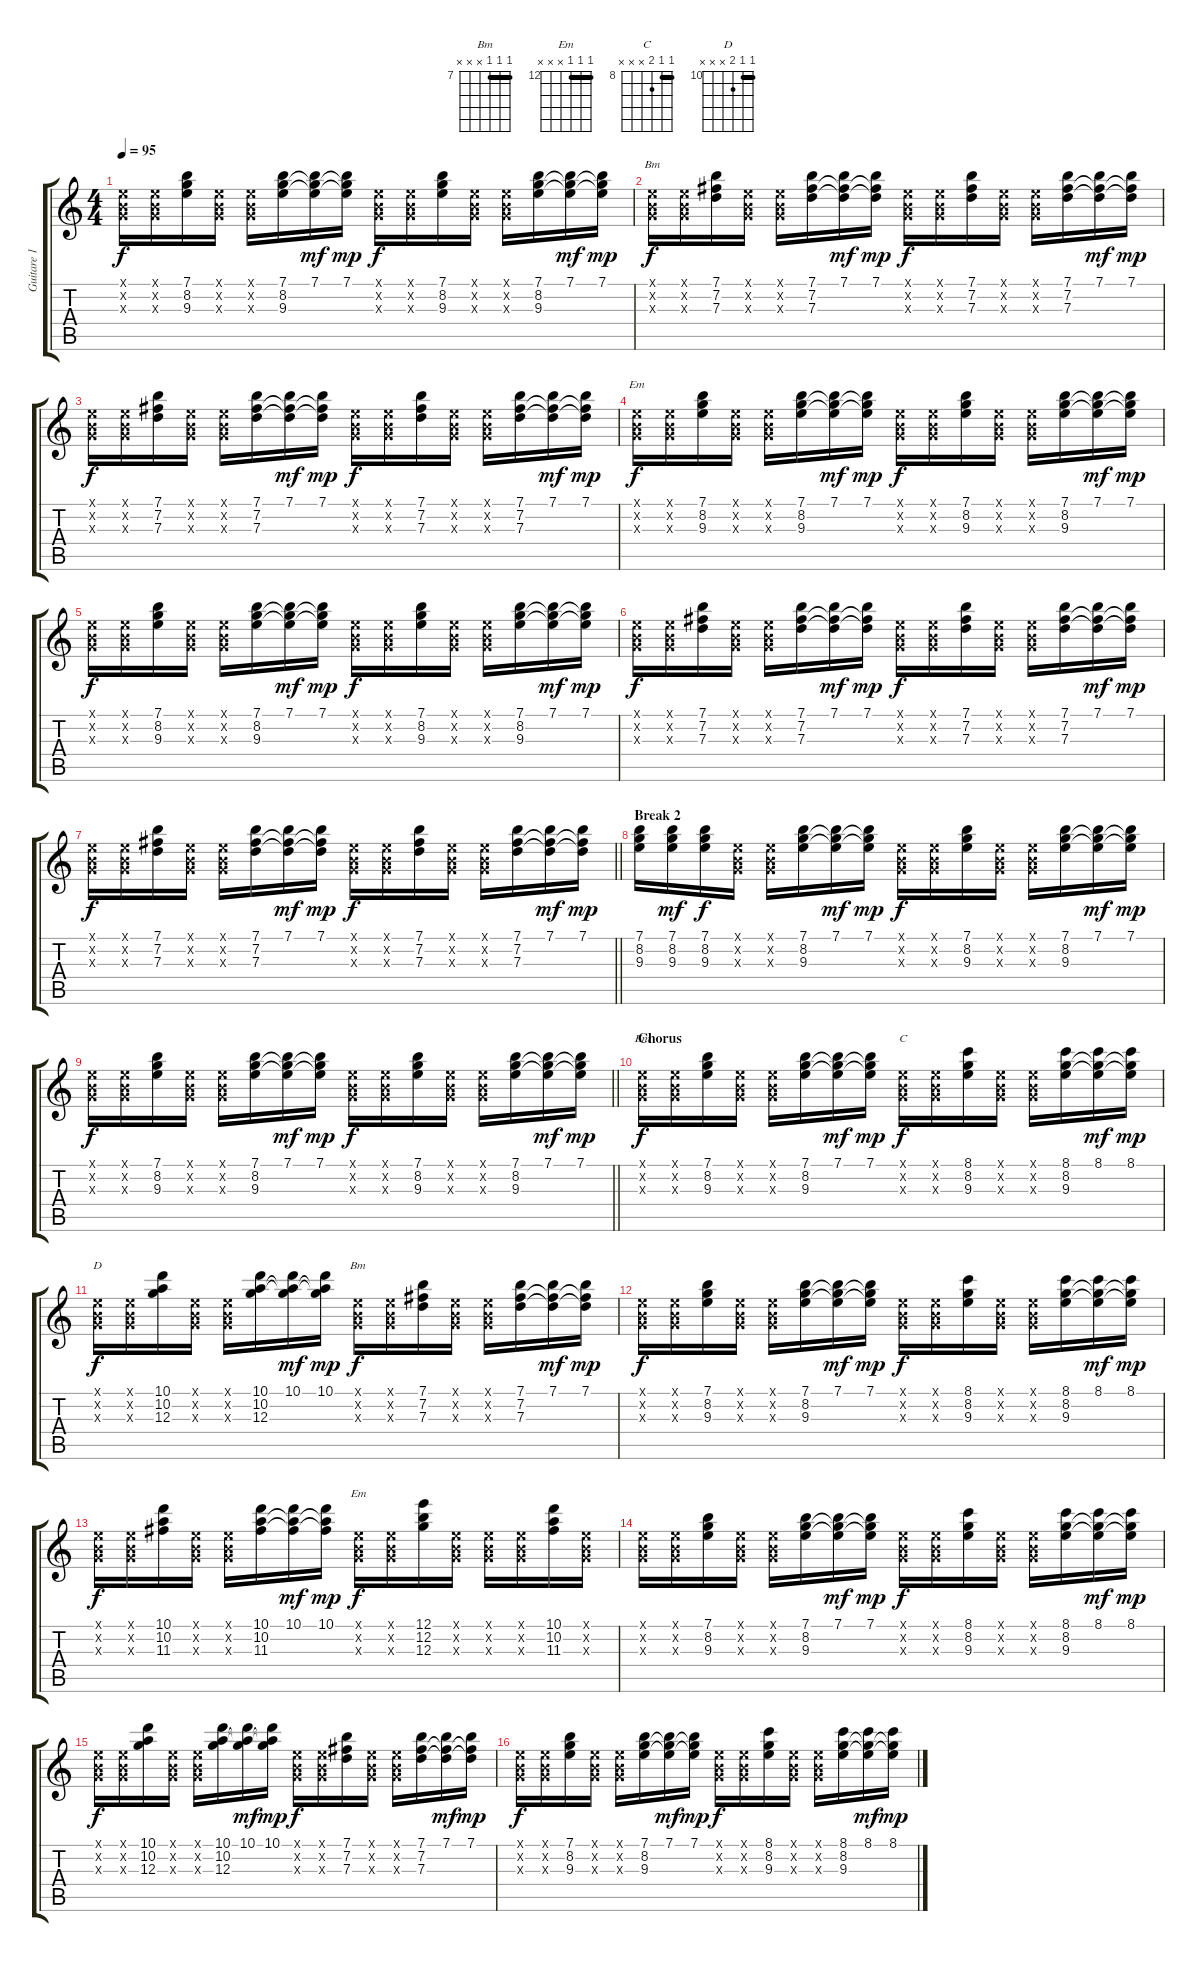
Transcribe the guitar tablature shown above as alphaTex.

\track ("Guitare 1" "Guitare 1") {instrument overdrivenguitar}
\staff {score tabs}
\tuning (E4 B3 G3 D3 A2 E2) {hide}
\chord ("Bm" 7 7 7 9 9 7) {firstfret 7 barre 7}
\chord ("Em" 7 8 9 9 7 x) {firstfret 7 barre 7}
\chord ("Em" 7 8 9 x x x) {firstfret 7}
\chord ("C" 8 8 9 x x x) {firstfret 8 barre 8}
\chord ("D" 10 10 11 x x x) {firstfret 10 barre 10}
\chord ("Bm" 7 7 7 x x x) {firstfret 7 barre 7}
\chord ("Em" 12 12 12 x x x) {firstfret 12 barre 12}
\ts (4 4)
\tempo 95
\clef g2
\ks c
(0.1{x} 0.2{x} 0.3{x}).16{dy f} (0.1{x} 0.2{x} 0.3{x}).16 (7.1 8.2 9.3).16 (0.1{x} 0.2{x} 0.3{x}).16 (0.1{x} 0.2{x} 0.3{x}).16 (7.1 8.2 9.3).16 (7.1 8.2{t} 9.3{t}).16{dy mf} (7.1 8.2{t} 9.3{t}).16{dy mp} (0.1{x} 0.2{x} 0.3{x}).16{dy f} (0.1{x} 0.2{x} 0.3{x}).16 (7.1 8.2 9.3).16 (0.1{x} 0.2{x} 0.3{x}).16 (0.1{x} 0.2{x} 0.3{x}).16 (7.1 8.2 9.3).16 (7.1 8.2{t} 9.3{t}).16{dy mf} (7.1 8.2{t} 9.3{t}).16{dy mp} |
(0.1{x} 0.2{x} 0.3{x}).16{ch "Bm" dy f} (0.1{x} 0.2{x} 0.3{x}).16 (7.1 7.2 7.3).16 (0.1{x} 0.2{x} 0.3{x}).16 (0.1{x} 0.2{x} 0.3{x}).16 (7.1 7.2 7.3).16 (7.1 7.2{t} 7.3{t}).16{dy mf} (7.1 7.2{t} 7.3{t}).16{dy mp} (0.1{x} 0.2{x} 0.3{x}).16{dy f} (0.1{x} 0.2{x} 0.3{x}).16 (7.1 7.2 7.3).16 (0.1{x} 0.2{x} 0.3{x}).16 (0.1{x} 0.2{x} 0.3{x}).16 (7.1 7.2 7.3).16 (7.1 7.2{t} 7.3{t}).16{dy mf} (7.1 7.2{t} 7.3{t}).16{dy mp} |
(0.1{x} 0.2{x} 0.3{x}).16{dy f} (0.1{x} 0.2{x} 0.3{x}).16 (7.1 7.2 7.3).16 (0.1{x} 0.2{x} 0.3{x}).16 (0.1{x} 0.2{x} 0.3{x}).16 (7.1 7.2 7.3).16 (7.1 7.2{t} 7.3{t}).16{dy mf} (7.1 7.2{t} 7.3{t}).16{dy mp} (0.1{x} 0.2{x} 0.3{x}).16{dy f} (0.1{x} 0.2{x} 0.3{x}).16 (7.1 7.2 7.3).16 (0.1{x} 0.2{x} 0.3{x}).16 (0.1{x} 0.2{x} 0.3{x}).16 (7.1 7.2 7.3).16 (7.1 7.2{t} 7.3{t}).16{dy mf} (7.1 7.2{t} 7.3{t}).16{dy mp} |
(0.1{x} 0.2{x} 0.3{x}).16{ch "Em" dy f} (0.1{x} 0.2{x} 0.3{x}).16 (7.1 8.2 9.3).16 (0.1{x} 0.2{x} 0.3{x}).16 (0.1{x} 0.2{x} 0.3{x}).16 (7.1 8.2 9.3).16 (7.1 8.2{t} 9.3{t}).16{dy mf} (7.1 8.2{t} 9.3{t}).16{dy mp} (0.1{x} 0.2{x} 0.3{x}).16{dy f} (0.1{x} 0.2{x} 0.3{x}).16 (7.1 8.2 9.3).16 (0.1{x} 0.2{x} 0.3{x}).16 (0.1{x} 0.2{x} 0.3{x}).16 (7.1 8.2 9.3).16 (7.1 8.2{t} 9.3{t}).16{dy mf} (7.1 8.2{t} 9.3{t}).16{dy mp} |
(0.1{x} 0.2{x} 0.3{x}).16{dy f} (0.1{x} 0.2{x} 0.3{x}).16 (7.1 8.2 9.3).16 (0.1{x} 0.2{x} 0.3{x}).16 (0.1{x} 0.2{x} 0.3{x}).16 (7.1 8.2 9.3).16 (7.1 8.2{t} 9.3{t}).16{dy mf} (7.1 8.2{t} 9.3{t}).16{dy mp} (0.1{x} 0.2{x} 0.3{x}).16{dy f} (0.1{x} 0.2{x} 0.3{x}).16 (7.1 8.2 9.3).16 (0.1{x} 0.2{x} 0.3{x}).16 (0.1{x} 0.2{x} 0.3{x}).16 (7.1 8.2 9.3).16 (7.1 8.2{t} 9.3{t}).16{dy mf} (7.1 8.2{t} 9.3{t}).16{dy mp} |
(0.1{x} 0.2{x} 0.3{x}).16{dy f} (0.1{x} 0.2{x} 0.3{x}).16 (7.1 7.2 7.3).16 (0.1{x} 0.2{x} 0.3{x}).16 (0.1{x} 0.2{x} 0.3{x}).16 (7.1 7.2 7.3).16 (7.1 7.2{t} 7.3{t}).16{dy mf} (7.1 7.2{t} 7.3{t}).16{dy mp} (0.1{x} 0.2{x} 0.3{x}).16{dy f} (0.1{x} 0.2{x} 0.3{x}).16 (7.1 7.2 7.3).16 (0.1{x} 0.2{x} 0.3{x}).16 (0.1{x} 0.2{x} 0.3{x}).16 (7.1 7.2 7.3).16 (7.1 7.2{t} 7.3{t}).16{dy mf} (7.1 7.2{t} 7.3{t}).16{dy mp} |
\barLineRight lightlight
(0.1{x} 0.2{x} 0.3{x}).16{dy f} (0.1{x} 0.2{x} 0.3{x}).16 (7.1 7.2 7.3).16 (0.1{x} 0.2{x} 0.3{x}).16 (0.1{x} 0.2{x} 0.3{x}).16 (7.1 7.2 7.3).16 (7.1 7.2{t} 7.3{t}).16{dy mf} (7.1 7.2{t} 7.3{t}).16{dy mp} (0.1{x} 0.2{x} 0.3{x}).16{dy f} (0.1{x} 0.2{x} 0.3{x}).16 (7.1 7.2 7.3).16 (0.1{x} 0.2{x} 0.3{x}).16 (0.1{x} 0.2{x} 0.3{x}).16 (7.1 7.2 7.3).16 (7.1 7.2{t} 7.3{t}).16{dy mf} (7.1 7.2{t} 7.3{t}).16{dy mp} |
\section ("" "Break 2")
(7.1 8.2 9.3).16 (7.1 8.2 9.3).16{dy mf} (7.1 8.2 9.3).16{dy f} (0.1{x} 0.2{x} 0.3{x}).16 (0.1{x} 0.2{x} 0.3{x}).16 (7.1 8.2 9.3).16 (7.1 8.2{t} 9.3{t}).16{dy mf} (7.1 8.2{t} 9.3{t}).16{dy mp} (0.1{x} 0.2{x} 0.3{x}).16{dy f} (0.1{x} 0.2{x} 0.3{x}).16 (7.1 8.2 9.3).16 (0.1{x} 0.2{x} 0.3{x}).16 (0.1{x} 0.2{x} 0.3{x}).16 (7.1 8.2 9.3).16 (7.1 8.2{t} 9.3{t}).16{dy mf} (7.1 8.2{t} 9.3{t}).16{dy mp} |
\barLineRight lightlight
(0.1{x} 0.2{x} 0.3{x}).16{dy f} (0.1{x} 0.2{x} 0.3{x}).16 (7.1 8.2 9.3).16 (0.1{x} 0.2{x} 0.3{x}).16 (0.1{x} 0.2{x} 0.3{x}).16 (7.1 8.2 9.3).16 (7.1 8.2{t} 9.3{t}).16{dy mf} (7.1 8.2{t} 9.3{t}).16{dy mp} (0.1{x} 0.2{x} 0.3{x}).16{dy f} (0.1{x} 0.2{x} 0.3{x}).16 (7.1 8.2 9.3).16 (0.1{x} 0.2{x} 0.3{x}).16 (0.1{x} 0.2{x} 0.3{x}).16 (7.1 8.2 9.3).16 (7.1 8.2{t} 9.3{t}).16{dy mf} (7.1 8.2{t} 9.3{t}).16{dy mp} |
\section ("" "Chorus")
(0.1{x} 0.2{x} 0.3{x}).16{ch "Em" dy f} (0.1{x} 0.2{x} 0.3{x}).16 (7.1 8.2 9.3).16 (0.1{x} 0.2{x} 0.3{x}).16 (0.1{x} 0.2{x} 0.3{x}).16 (7.1 8.2 9.3).16 (7.1 8.2{t} 9.3{t}).16{dy mf} (7.1 8.2{t} 9.3{t}).16{dy mp} (0.1{x} 0.2{x} 0.3{x}).16{ch "C" dy f} (0.1{x} 0.2{x} 0.3{x}).16 (8.1 8.2 9.3).16 (0.1{x} 0.2{x} 0.3{x}).16 (0.1{x} 0.2{x} 0.3{x}).16 (8.1 8.2 9.3).16 (8.1 8.2{t} 9.3{t}).16{dy mf} (8.1 8.2{t} 9.3{t}).16{dy mp} |
(0.1{x} 0.2{x} 0.3{x}).16{ch "D" dy f} (0.1{x} 0.2{x} 0.3{x}).16 (10.1 10.2 12.3).16 (0.1{x} 0.2{x} 0.3{x}).16 (0.1{x} 0.2{x} 0.3{x}).16 (10.1 10.2 12.3).16 (10.1 10.2{t} 12.3{t}).16{dy mf} (10.1 10.2{t} 12.3{t}).16{dy mp} (0.1{x} 0.2{x} 0.3{x}).16{ch "Bm" dy f} (0.1{x} 0.2{x} 0.3{x}).16 (7.1 7.2 7.3).16 (0.1{x} 0.2{x} 0.3{x}).16 (0.1{x} 0.2{x} 0.3{x}).16 (7.1 7.2 7.3).16 (7.1 7.2{t} 7.3{t}).16{dy mf} (7.1 7.2{t} 7.3{t}).16{dy mp} |
(0.1{x} 0.2{x} 0.3{x}).16{dy f} (0.1{x} 0.2{x} 0.3{x}).16 (7.1 8.2 9.3).16 (0.1{x} 0.2{x} 0.3{x}).16 (0.1{x} 0.2{x} 0.3{x}).16 (7.1 8.2 9.3).16 (7.1 8.2{t} 9.3{t}).16{dy mf} (7.1 8.2{t} 9.3{t}).16{dy mp} (0.1{x} 0.2{x} 0.3{x}).16{dy f} (0.1{x} 0.2{x} 0.3{x}).16 (8.1 8.2 9.3).16 (0.1{x} 0.2{x} 0.3{x}).16 (0.1{x} 0.2{x} 0.3{x}).16 (8.1 8.2 9.3).16 (8.1 8.2{t} 9.3{t}).16{dy mf} (8.1 8.2{t} 9.3{t}).16{dy mp} |
(0.1{x} 0.2{x} 0.3{x}).16{dy f} (0.1{x} 0.2{x} 0.3{x}).16 (10.1 10.2 11.3).16 (0.1{x} 0.2{x} 0.3{x}).16 (0.1{x} 0.2{x} 0.3{x}).16 (10.1 10.2 11.3).16 (10.1 10.2{t} 11.3{t}).16{dy mf} (10.1 10.2{t} 11.3{t}).16{dy mp} (0.1{x} 0.2{x} 0.3{x}).16{ch "Em" dy f} (0.1{x} 0.2{x} 0.3{x}).16 (12.1 12.2 12.3).16 (0.1{x} 0.2{x} 0.3{x}).16 (0.1{x} 0.2{x} 0.3{x}).16 (0.1{x} 0.2{x} 0.3{x}).16 (10.1 10.2 11.3).16 (0.1{x} 0.2{x} 0.3{x}).16 |
(0.1{x} 0.2{x} 0.3{x}).16 (0.1{x} 0.2{x} 0.3{x}).16 (7.1 8.2 9.3).16 (0.1{x} 0.2{x} 0.3{x}).16 (0.1{x} 0.2{x} 0.3{x}).16 (7.1 8.2 9.3).16 (7.1 8.2{t} 9.3{t}).16{dy mf} (7.1 8.2{t} 9.3{t}).16{dy mp} (0.1{x} 0.2{x} 0.3{x}).16{dy f} (0.1{x} 0.2{x} 0.3{x}).16 (8.1 8.2 9.3).16 (0.1{x} 0.2{x} 0.3{x}).16 (0.1{x} 0.2{x} 0.3{x}).16 (8.1 8.2 9.3).16 (8.1 8.2{t} 9.3{t}).16{dy mf} (8.1 8.2{t} 9.3{t}).16{dy mp} |
(0.1{x} 0.2{x} 0.3{x}).16{dy f} (0.1{x} 0.2{x} 0.3{x}).16 (10.1 10.2 12.3).16 (0.1{x} 0.2{x} 0.3{x}).16 (0.1{x} 0.2{x} 0.3{x}).16 (10.1 10.2 12.3).16 (10.1 10.2{t} 12.3{t}).16{dy mf} (10.1 10.2{t} 12.3{t}).16{dy mp} (0.1{x} 0.2{x} 0.3{x}).16{dy f} (0.1{x} 0.2{x} 0.3{x}).16 (7.1 7.2 7.3).16 (0.1{x} 0.2{x} 0.3{x}).16 (0.1{x} 0.2{x} 0.3{x}).16 (7.1 7.2 7.3).16 (7.1 7.2{t} 7.3{t}).16{dy mf} (7.1 7.2{t} 7.3{t}).16{dy mp} |
(0.1{x} 0.2{x} 0.3{x}).16{dy f} (0.1{x} 0.2{x} 0.3{x}).16 (7.1 8.2 9.3).16 (0.1{x} 0.2{x} 0.3{x}).16 (0.1{x} 0.2{x} 0.3{x}).16 (7.1 8.2 9.3).16 (7.1 8.2{t} 9.3{t}).16{dy mf} (7.1 8.2{t} 9.3{t}).16{dy mp} (0.1{x} 0.2{x} 0.3{x}).16{dy f} (0.1{x} 0.2{x} 0.3{x}).16 (8.1 8.2 9.3).16 (0.1{x} 0.2{x} 0.3{x}).16 (0.1{x} 0.2{x} 0.3{x}).16 (8.1 8.2 9.3).16 (8.1 8.2{t} 9.3{t}).16{dy mf} (8.1 8.2{t} 9.3{t}).16{dy mp}
